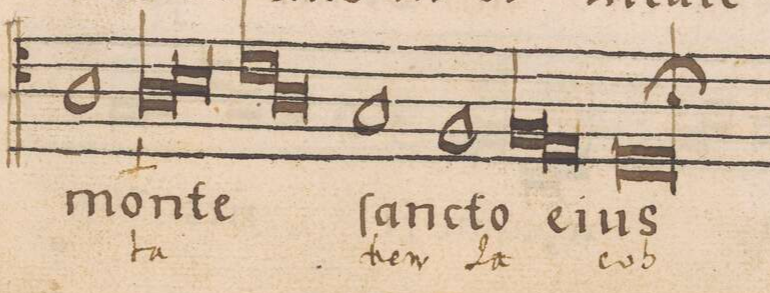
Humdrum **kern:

**kern	**text	**text
*I"TENOR	*	*
*clefC4	*	*
*k[]	*	*
*met(C)	*	*
*M2/1	*	*
1A\]	mon-	.
*lig	*	*
1A\	-te	-ta-
=72-	=72-	=72-
1B\	.	.
*Xlig	*	*
*lig	*	*
1c\	.	.
=73-	=73-	=73-
1A\	.	.
*Xlig	*	*
1G/	ſan-	-tem
=74-	=74-	=74-
1F/	-cto	Ja-
*lig	*	*
1F/	e-	.
=75-	=75-	=75-
1E/	.	.
*Xlig	*	*
0.D/;l	-ius	-cob
=76-	=76-	=76-
==	==	==
*-	*-	*-
